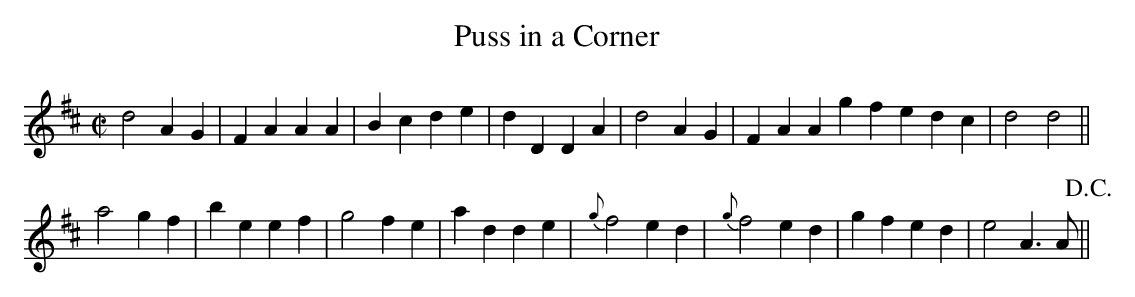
X:1
T:Puss in a Corner
M:C|
L:1/8
K:D
d4 A2G2|F2A2A2A2|B2c2d2e2|d2D2D2A2|d4 A2G2|F2A2A2g2}f2e2d2c2|d4 d4||
a4 g2f2|b2e2e2f2|g4 f2e2|a2d2d2e2|{g}f4 e2d2|{g}f4 e2d2|g2f2e2d2|e4 A3A!D.C.!||
